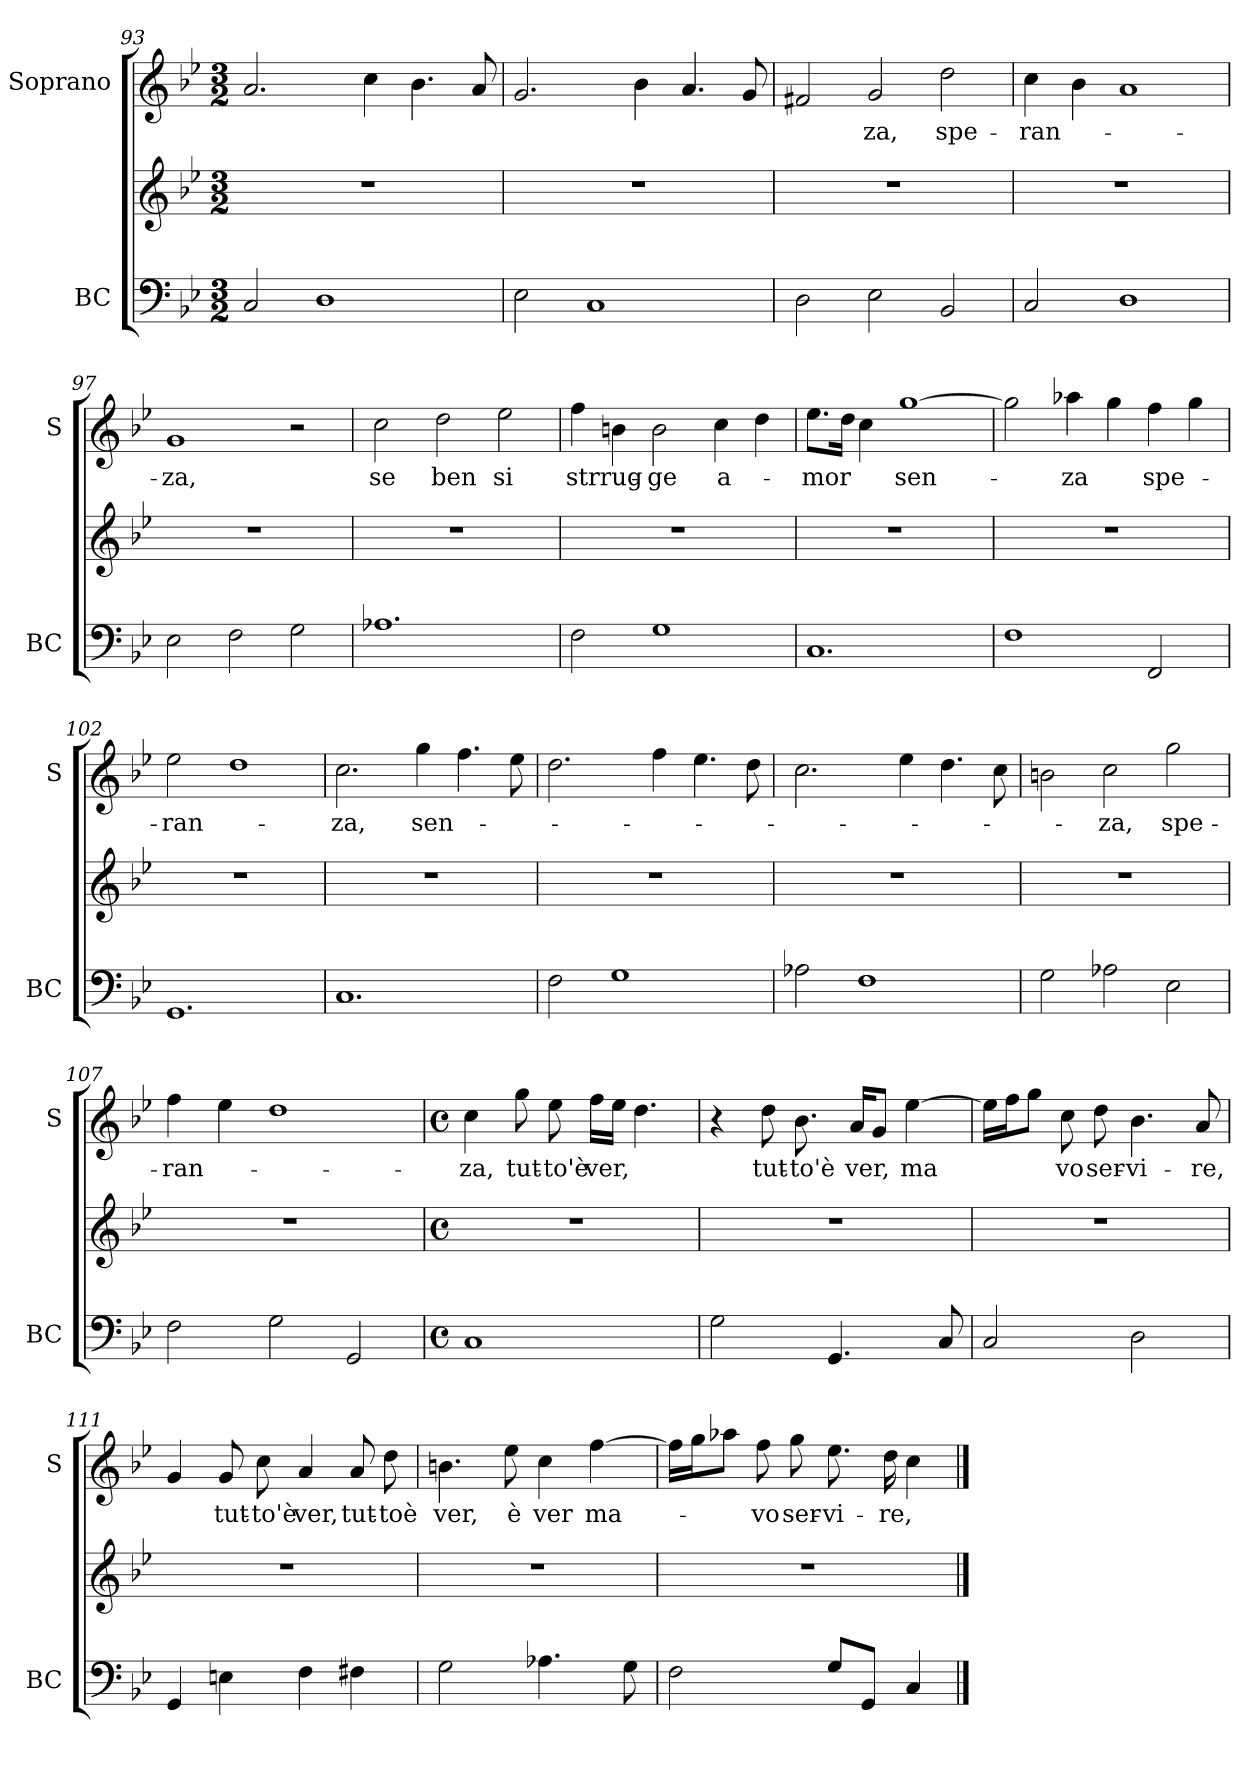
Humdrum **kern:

**kern	**kern	**kern	**text
*part2	*part2	*part1	*part1
*staff3	*staff2	*staff1	*staff1
*I"BC	*	*I"Soprano	*
*I'BC	*	*I'S	*
!!LO:LB:g=z
*clefF4	*clefG2	*clefG2	*
*k[b-e-]	*k[b-e-]	*k[b-e-]	*
*B-:	*B-:	*B-:	*
*M3/2	*M3/2	*M3/2	*
=93	=93	=93	=93
2C/	1.r	2.a/	.
1D	.	.	.
.	.	4cc\	.
.	.	4.b-\	.
.	.	8a/	.
=94	=94	=94	=94
2E-\	1.r	2.g/	.
1C	.	.	.
.	.	4b-\	.
.	.	4.a/	.
.	.	8g/	.
=95	=95	=95	=95
2D\	1.r	2f#X/	.
!	!	!	!LO:LY:b
2E-\	.	2g/	-za,
!	!	!	!LO:LY:b
2BB-/	.	2dd\	spe-
=96	=96	=96	=96
!	!	!	!LO:LY:b
2C/	1.r	4cc\	-ran-
.	.	4b-\	.
1D	.	1a	.
=97	=97	=97	=97
!	!	!	!LO:LY:b
2E-\	1.r	1g	-za,
2F\	.	.	.
2G\	.	2r	.
!!LO:LB:g=z
=98	=98	=98	=98
!	!	!	!LO:LY:b
1.A-X	1.r	2cc\	se
!	!	!	!LO:LY:b
.	.	2dd\	ben
!	!	!	!LO:LY:b
.	.	2ee-\	si
=99	=99	=99	=99
!	!	!	!LO:LY:b
2F\	1.r	4ff\	strrug-
.	.	4bn\	.
!	!	!	!LO:LY:b
1G	.	2b\	-ge
!	!	!	!LO:LY:b
.	.	4cc\	a-
.	.	4dd\	.
=100	=100	=100	=100
!	!	!	!LO:LY:b
1.C	1.r	8.ee-\L	-mor
.	.	16dd\Jk	.
.	.	4cc\	.
!	!	!	!LO:LY:b
.	.	[1gg	sen-
=101	=101	=101	=101
1F	1.r	2gg\]	.
!	!	!	!LO:LY:b
.	.	4aa-X\	-za
.	.	4gg\	.
!	!	!	!LO:LY:b
2FF/	.	4ff\	spe-
.	.	4gg\	.
=102	=102	=102	=102
!	!	!	!LO:LY:b
1.GG	1.r	2ee-\	-ran-
.	.	1dd	.
!!LO:LB:g=z
=103	=103	=103	=103
!	!	!	!LO:LY:b
1.C	1.r	2.cc\	-za,
!	!	!	!LO:LY:b
.	.	4gg\	sen-
.	.	4.ff\	.
.	.	8ee-\	.
=104	=104	=104	=104
2F\	1.r	2.dd\	.
1G	.	.	.
.	.	4ff\	.
.	.	4.ee-\	.
.	.	8dd\	.
=105	=105	=105	=105
2A-X\	1.r	2.cc\	.
1F	.	.	.
.	.	4ee-\	.
.	.	4.dd\	.
.	.	8cc\	.
=106	=106	=106	=106
2G\	1.r	2bn\	.
!	!	!	!LO:LY:b
2A-X\	.	2cc\	-za,
!	!	!	!LO:LY:b
2E-\	.	2gg\	spe-
=107	=107	=107	=107
!	!	!	!LO:LY:b
2F\	1.r	4ff\	-ran-
.	.	4ee-\	.
2G\	.	1dd	.
2GG/	.	.	.
!!LO:PB:g=z
=108	=108	=108	=108
*M4/4	*M4/4	*M4/4	*
*met(c)	*met(c)	*met(c)	*
!	!	!	!LO:LY:b
1C	1r	4cc\	-za,
!	!	!	!LO:LY:b
.	.	8gg\	tut-
!	!	!	!LO:LY:b
.	.	8ee-\	-to'è
!	!	!	!LO:LY:b
.	.	16ff\LL	ver,
.	.	16ee-\JJ	.
.	.	4.dd\	.
=109	=109	=109	=109
2G\	1r	4r	.
!	!	!	!LO:LY:b
.	.	8dd\	tut-
!	!	!	!LO:LY:b
.	.	8.b-\	-to'è
4.GG/	.	.	.
!	!	!	!LO:LY:b
.	.	16a/KL	ver,
.	.	8g/J	.
!	!	!	!LO:LY:b
.	.	[4ee-\	ma
8C/	.	.	.
=110	=110	=110	=110
2C/	1r	16ee-\LL]	.
.	.	16ff\J	.
.	.	8gg\J	.
!	!	!	!LO:LY:b
.	.	8cc\	vo
!	!	!	!LO:LY:b
.	.	8dd\	ser-
!	!	!	!LO:LY:b
2D\	.	4.b-\	-vi-
!	!	!	!LO:LY:b
.	.	8a/	-re,
!!LO:LB:g=z
=111	=111	=111	=111
4GG/	1r	4g/	.
!	!	!	!LO:LY:b
4En\	.	8g/	tut-
!	!	!	!LO:LY:b
.	.	8cc\	-to'è
!	!	!	!LO:LY:b
4F\	.	4a/	ver,
!	!	!	!LO:LY:b
4F#X\	.	8a/	tut-
!	!	!	!LO:LY:b
.	.	8dd\	-toè
=112	=112	=112	=112
!	!	!	!LO:LY:b
2G\	1r	4.bn\	ver,
!	!	!	!LO:LY:b
.	.	8ee-\	è
!	!	!	!LO:LY:b
4.A-X\	.	4cc\	ver
!	!	!	!LO:LY:b
.	.	[4ff\	ma-
8G\	.	.	.
=113	=113	=113	=113
2F\	1r	16ff\LL]	.
.	.	16gg\J	.
.	.	8aa-X\J	.
!	!	!	!LO:LY:b
.	.	8ff\	-vo
!	!	!	!LO:LY:b
.	.	8gg\	ser-
!	!	!	!LO:LY:b
8G/L	.	8.ee-\	-vi-
8GG/J	.	.	.
!	!	!	!LO:LY:b
.	.	16dd\	-re,
4C/	.	4cc\	.
==	==	==	==
*-	*-	*-	*-
